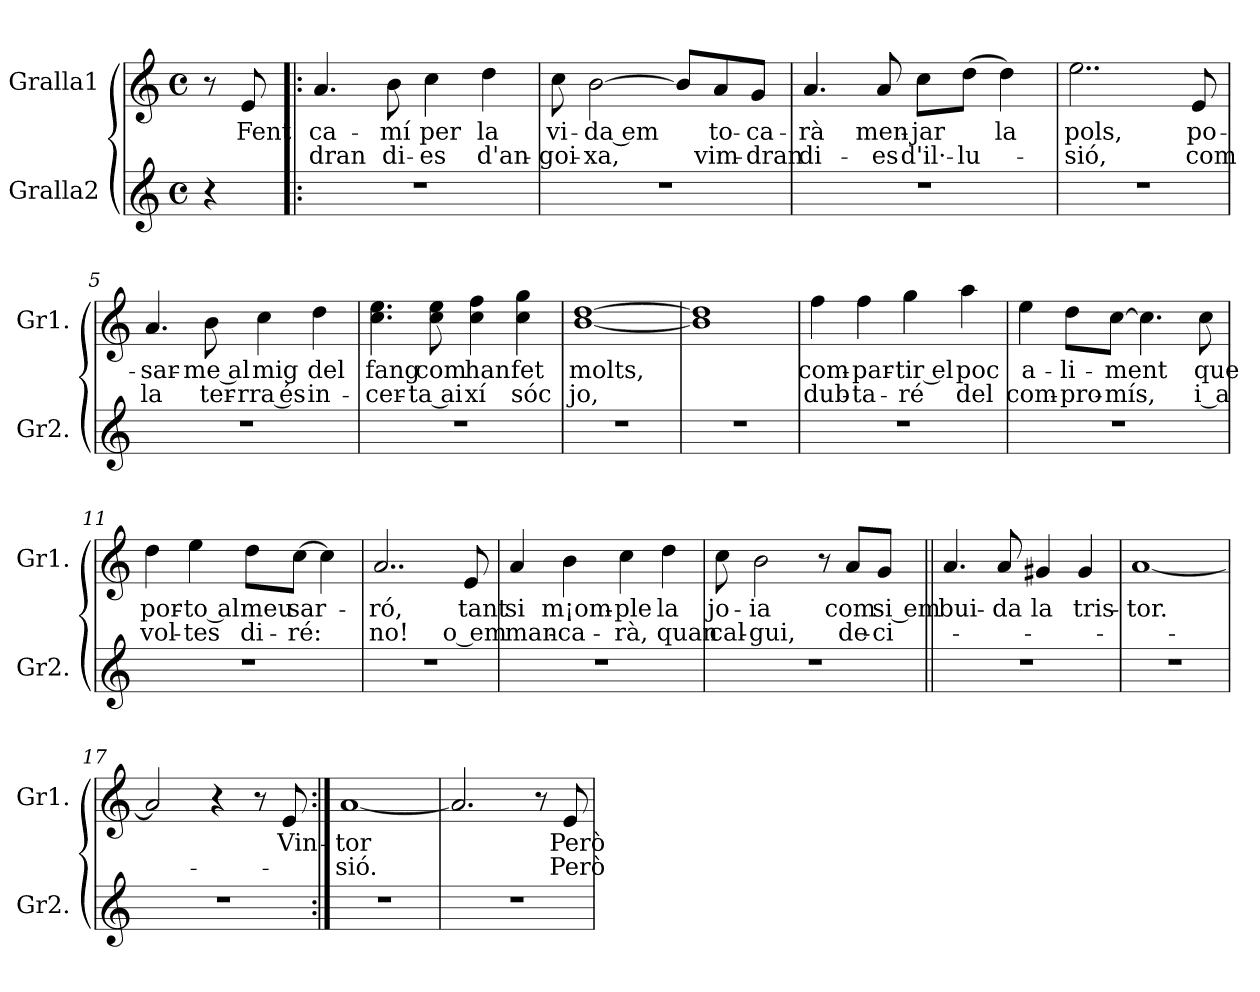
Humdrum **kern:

**kern	**kern	**text	**text
*part2	*part1	*part1	*part1
*staff2	*staff1	*staff1	*staff1
*I"Gralla2	*I"Gralla1	*	*
*I'Gr2.	*I'Gr1.	*	*
*clefG2	*clefG2	*	*
*k[]	*k[]	*	*
*M4/4	*M4/4	*	*
*met(c)	*met(c)	*	*
=	=	=	=
4r	8r	.	.
!	!	!LO:LY:b	!
.	8e/	Fent	.
=1!|:	=1!|:	=1!|:	=1!|:
!	!	!LO:LY:b	!LO:LY:b
1r	4.a/	ca-	dran
!	!	!LO:LY:b	!LO:LY:b
.	8b\	-mí	di-
!	!	!LO:LY:b	!LO:LY:b
.	4cc\	per	-es
!	!	!LO:LY:b	!LO:LY:b
.	4dd\	la	d'an-
=2	=2	=2	=2
!	!	!LO:LY:b	!LO:LY:b
1r	8cc\	vi-	-goi-
!	!	!LO:LY:b	!LO:LY:b
.	[2b\	da em	-xa,
.	8b/L]	.	.
!	!	!LO:LY:b	!LO:LY:b
.	8a/	to-	vim-
!	!	!LO:LY:b	!LO:LY:b
.	8g/J	-ca-	-dran
=3	=3	=3	=3
!	!	!LO:LY:b	!LO:LY:b
1r	4.a/	-rà	di-
!	!	!LO:LY:b	!LO:LY:b
.	8a/	men-	-es
!	!	!LO:LY:b	!LO:LY:b
.	8cc\L	-jar	d'il·-
!	!	!	!LO:LY:b
.	(>8dd\J	.	-lu-
!	!	!LO:LY:b	!
.	4dd\)	la	.
=4	=4	=4	=4
!	!	!LO:LY:b	!LO:LY:b
1r	2..ee\	pols,	-sió,
!	!	!LO:LY:b	!LO:LY:b
.	8e/	po-	com
=5	=5	=5	=5
!	!	!LO:LY:b	!LO:LY:b
1r	4.a/	-sar-	la
!	!	!LO:LY:b	!LO:LY:b
.	8b\	me al	ter-
!	!	!LO:LY:b	!LO:LY:b
.	4cc\	mig	rra és
!	!	!LO:LY:b	!LO:LY:b
.	4dd\	del	in-
!!LO:LB:g=z
=6	=6	=6	=6
!	!	!LO:LY:b	!LO:LY:b
1r	4.cc\ 4.ee\	fang	-cer-
!	!	!LO:LY:b	!LO:LY:b
.	8cc\ 8ee\	com	ta ai
!	!	!LO:LY:b	!LO:LY:b
.	4cc\ 4ff\	han	-xí
!	!	!LO:LY:b	!LO:LY:b
.	4cc\ 4gg\	fet	sóc
=7	=7	=7	=7
!	!	!LO:LY:b	!LO:LY:b
1r	[1b [1dd	molts,	jo,
=8	=8	=8	=8
1r	1b] 1dd]	.	.
=9	=9	=9	=9
!	!	!LO:LY:b	!LO:LY:b
1r	4ff\	com-	dub-
!	!	!LO:LY:b	!LO:LY:b
.	4ff\	-par-	-ta-
!	!	!LO:LY:b	!LO:LY:b
.	4gg\	tir el	-ré
!	!	!LO:LY:b	!LO:LY:b
.	4aa\	poc	del
=10	=10	=10	=10
!	!	!LO:LY:b	!LO:LY:b
1r	4ee\	a-	com-
!	!	!LO:LY:b	!LO:LY:b
.	8dd\L	-li-	-pro-
!	!	!LO:LY:b	!LO:LY:b
.	[8cc\J	-ment	-mís,
.	4.cc\]	.	.
!	!	!LO:LY:b	!LO:LY:b
.	8cc\	que	i a
=11	=11	=11	=11
!	!	!LO:LY:b	!LO:LY:b
1r	4dd\	por-	vol-
!	!	!LO:LY:b	!LO:LY:b
.	4ee\	to al	-tes
!	!	!LO:LY:b	!LO:LY:b
.	8dd\L	meu	di-
!	!	!LO:LY:b	!LO:LY:b
.	[8cc\J	sar-	-ré:
.	4cc\]	.	.
=12	=12	=12	=12
!	!	!LO:LY:b	!LO:LY:b
1r	2..a/	-ró,	no!
!	!	!LO:LY:b	!LO:LY:b
.	8e/	tant	o em
!!LO:LB:g=z
=13	=13	=13	=13
!	!	!LO:LY:b	!LO:LY:b
1r	4a/	si	man-
!	!	!LO:LY:b	!LO:LY:b
.	4b\	m¡om-	-ca-
!	!	!LO:LY:b	!LO:LY:b
.	4cc\	-ple	-rà,
!	!	!LO:LY:b	!LO:LY:b
.	4dd\	la	quan
=14	=14	=14	=14
!	!	!LO:LY:b	!LO:LY:b
1r	8cc\	jo-	cal-
!	!	!LO:LY:b	!LO:LY:b
.	2b\	-ia	-gui,
.	8r	.	.
!	!	!LO:LY:b	!LO:LY:b
.	8a/L	com	de-
!	!	!LO:LY:b	!LO:LY:b
.	8g/J	si em	-ci-
=15||	=15||	=15||	=15||
!	!	!LO:LY:b	!
1r	4.a/	bui-	.
!	!	!LO:LY:b	!
.	8a/	-da	.
!	!	!LO:LY:b	!
.	4g#X/	la	.
!	!	!LO:LY:b	!
.	4g#/	tris-	.
=16	=16	=16	=16
!	!	!LO:LY:b	!
1r	[1a	-tor.	.
=17	=17	=17	=17
1r	2a/]	.	.
.	4r	.	.
.	8r	.	.
!	!	!LO:LY:b	!
.	8e/	Vin-	.
=18:|!	=18:|!	=18:|!	=18:|!
!	!	!LO:LY:b	!LO:LY:b
1r	[1a	-tor	-sió.
=19	=19	=19	=19
1r	2.a/]	.	.
.	8r	.	.
!	!	!LO:LY:b	!LO:LY:b
.	8e/	Però	Però
=	=	=	=
*-	*-	*-	*-
